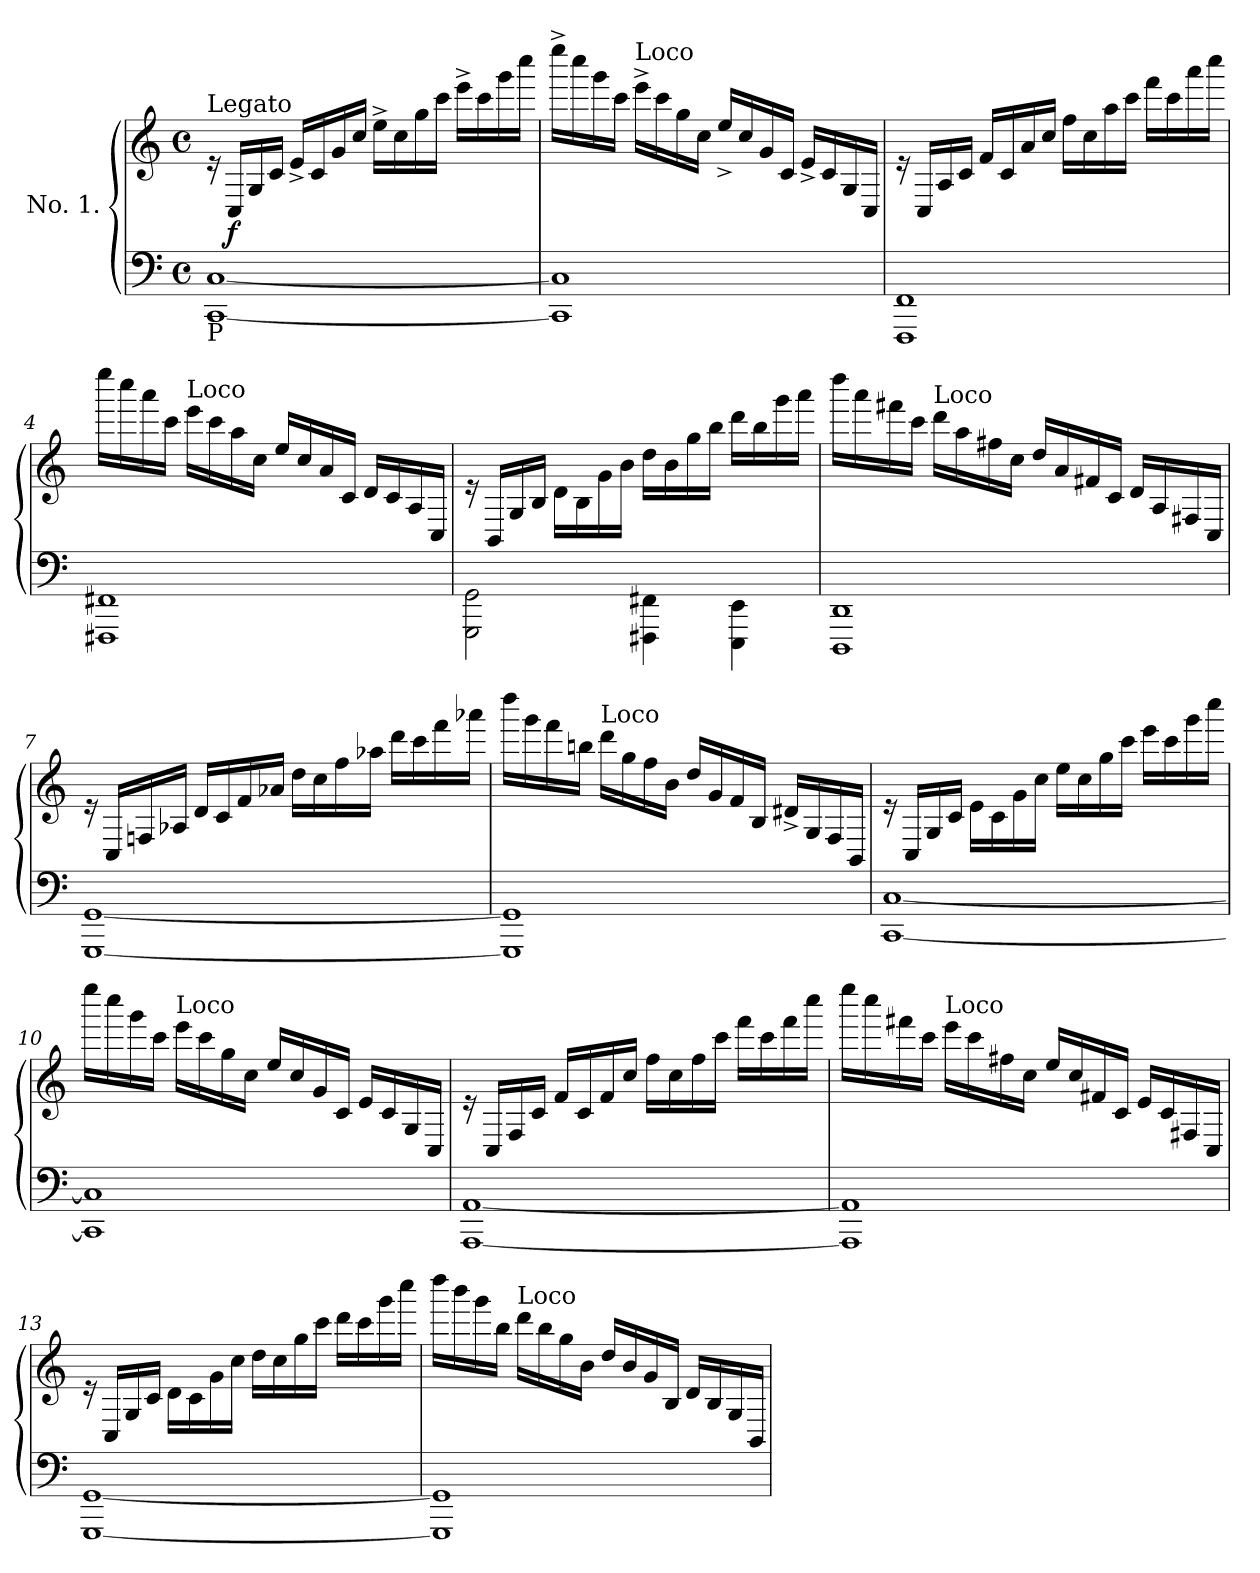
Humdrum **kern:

**kern	**kern	**dynam
*part1	*part1	*part1
*staff2	*staff1	*staff1/2
*I"No. 1.	*	*
*clefF4	*clefG2	*
*k[]	*k[]	*
*M4/4	*M4/4	*
*met(c)	*met(c)	*
*MM176	*MM176	*
=1	=1	=1
*^	*	*
!	!	!LO:TX:a:t=Legato	!
!LO:TX:b:t=P	!	!	!
1ryy	[1CC [1C	16re	.
!	!	!	!LO:DY:b
.	.	16C/LL	f
.	.	16G/	.
.	.	16c/JJ	.
.	.	16e^/LL	.
.	.	16c/	.
.	.	16g/	.
.	.	16cc/JJ	.
.	.	16ee^\LL	.
.	.	16cc\	.
.	.	16gg\	.
.	.	16ccc\JJ	.
.	.	16eee^\LL	.
.	.	16ccc\	.
.	.	16ggg\	.
.	.	16cccc\JJ	.
=2	=2	=2	=2
1ryy	1CC] 1C]	16eeee^\LL	.
.	.	16cccc\	.
.	.	16ggg\	.
.	.	16ccc\JJ	.
!	!	!LO:TX:a:t=Loco	!
.	.	16eee^\LL	.
.	.	16ccc\	.
.	.	16gg\	.
.	.	16cc\JJ	.
.	.	16ee^/LL	.
.	.	16cc/	.
.	.	16g/	.
.	.	16c/JJ	.
.	.	16e^/LL	.
.	.	16c/	.
.	.	16G/	.
.	.	16C/JJ	.
!!LO:LB:g=z
=3	=3	=3	=3
1ryy	1FFF 1FF	16re	.
.	.	16C/LL	.
.	.	16A/	.
.	.	16c/JJ	.
.	.	16f/LL	.
.	.	16c/	.
.	.	16a/	.
.	.	16cc/JJ	.
.	.	16ff\LL	.
.	.	16cc\	.
.	.	16aa\	.
.	.	16ccc\JJ	.
.	.	16fff\LL	.
.	.	16ccc\	.
.	.	16aaa\	.
.	.	16cccc\JJ	.
=4	=4	=4	=4
1ryy	1FFF#X 1FF#X	16eeee\LL	.
.	.	16cccc\	.
.	.	16aaa\	.
.	.	16ccc\JJ	.
!	!	!LO:TX:a:t=Loco	!
.	.	16eee\LL	.
.	.	16ccc\	.
.	.	16aa\	.
.	.	16cc\JJ	.
.	.	16ee/LL	.
.	.	16cc/	.
.	.	16a/	.
.	.	16c/JJ	.
.	.	16d/LL	.
.	.	16c/	.
.	.	16A/	.
.	.	16C/JJ	.
!!LO:LB:g=z
=5	=5	=5	=5
1ryy	2GGG\ 2GG\	16re	.
.	.	16BB/LL	.
.	.	16G/	.
.	.	16B/JJ	.
.	.	16d\LL	.
.	.	16B\	.
.	.	16g\	.
.	.	16b\JJ	.
.	4FFF#X\ 4FF#X\	16dd\LL	.
.	.	16b\	.
.	.	16gg\	.
.	.	16bb\JJ	.
.	4EEE\ 4EE\	16ddd\LL	.
.	.	16bb\	.
.	.	16ggg\	.
.	.	16aaa\JJ	.
=6	=6	=6	=6
1ryy	1DDD 1DD	16dddd\LL	.
.	.	16aaa\	.
.	.	16fff#X\	.
.	.	16ccc\JJ	.
!	!	!LO:TX:a:t=Loco	!
.	.	16ddd\LL	.
.	.	16aa\	.
.	.	16ff#X\	.
.	.	16cc\JJ	.
.	.	16dd/LL	.
.	.	16a/	.
.	.	16f#X/	.
.	.	16c/JJ	.
.	.	16d/LL	.
.	.	16A/	.
.	.	16F#X/	.
.	.	16C/JJ	.
!!LO:LB:g=z
=7	=7	=7	=7
1ryy	[1GGG [1GG	16re	.
.	.	16C/LL	.
.	.	16Fn/	.
.	.	16A-X/JJ	.
.	.	16d/LL	.
.	.	16c/	.
.	.	16f/	.
.	.	16a-X/JJ	.
.	.	16dd\LL	.
.	.	16cc\	.
.	.	16ff\	.
.	.	16aa-X\JJ	.
.	.	16ddd\LL	.
.	.	16ccc\	.
.	.	16fff\	.
.	.	16aaa-X\JJ	.
=8	=8	=8	=8
1ryy	1GGG] 1GG]	16dddd\LL	.
.	.	16ggg\	.
.	.	16fff\	.
.	.	16bbn\JJ	.
!	!	!LO:TX:a:t=Loco	!
.	.	16ddd\LL	.
.	.	16gg\	.
.	.	16ff\	.
.	.	16b\JJ	.
.	.	16dd/LL	.
.	.	16g/	.
.	.	16f/	.
.	.	16B/JJ	.
.	.	16d#X^/LL	.
.	.	16G/	.
.	.	16F/	.
.	.	16BB/JJ	.
!!LO:LB:g=z
=9	=9	=9	=9
1ryy	[1CC [1C	16re	.
.	.	16C/LL	.
.	.	16G/	.
.	.	16c/JJ	.
.	.	16e\LL	.
.	.	16c\	.
.	.	16g\	.
.	.	16cc\JJ	.
.	.	16ee\LL	.
.	.	16cc\	.
.	.	16gg\	.
.	.	16ccc\JJ	.
.	.	16eee\LL	.
.	.	16ccc\	.
.	.	16ggg\	.
.	.	16cccc\JJ	.
=10	=10	=10	=10
1ryy	1CC] 1C]	16eeee\LL	.
.	.	16cccc\	.
.	.	16ggg\	.
.	.	16ccc\JJ	.
!	!	!LO:TX:a:t=Loco	!
.	.	16eee\LL	.
.	.	16ccc\	.
.	.	16gg\	.
.	.	16cc\JJ	.
.	.	16ee/LL	.
.	.	16cc/	.
.	.	16g/	.
.	.	16c/JJ	.
.	.	16e/LL	.
.	.	16c/	.
.	.	16G/	.
.	.	16C/JJ	.
!!LO:PB:g=z
=11	=11	=11	=11
1ryy	[1AAA [1AA	16re	.
.	.	16C/LL	.
.	.	16F/	.
.	.	16c/JJ	.
.	.	16f/LL	.
.	.	16c/	.
.	.	16f/	.
.	.	16cc/JJ	.
.	.	16ff\LL	.
.	.	16cc\	.
.	.	16ff\	.
.	.	16ccc\JJ	.
.	.	16fff\LL	.
.	.	16ccc\	.
.	.	16fff\	.
.	.	16cccc\JJ	.
=12	=12	=12	=12
1ryy	1AAA] 1AA]	16eeee\LL	.
.	.	16cccc\	.
.	.	16fff#X\	.
.	.	16ccc\JJ	.
!	!	!LO:TX:a:t=Loco	!
.	.	16eee\LL	.
.	.	16ccc\	.
.	.	16ff#X\	.
.	.	16cc\JJ	.
.	.	16ee/LL	.
.	.	16cc/	.
.	.	16f#X/	.
.	.	16c/JJ	.
.	.	16e/LL	.
.	.	16c/	.
.	.	16F#X/	.
.	.	16C/JJ	.
!!LO:LB:g=z
=13	=13	=13	=13
1ryy	[1GGG [1GG	16re	.
.	.	16C/LL	.
.	.	16G/	.
.	.	16c/JJ	.
.	.	16d\LL	.
.	.	16c\	.
.	.	16g\	.
.	.	16cc\JJ	.
.	.	16dd\LL	.
.	.	16cc\	.
.	.	16gg\	.
.	.	16ccc\JJ	.
.	.	16ddd\LL	.
.	.	16ccc\	.
.	.	16ggg\	.
.	.	16cccc\JJ	.
=14	=14	=14	=14
1ryy	1GGG] 1GG]	16dddd\LL	.
.	.	16bbb\	.
.	.	16ggg\	.
.	.	16bb\JJ	.
!	!	!LO:TX:a:t=Loco	!
.	.	16ddd\LL	.
.	.	16bb\	.
.	.	16gg\	.
.	.	16b\JJ	.
.	.	16dd/LL	.
.	.	16b/	.
.	.	16g/	.
.	.	16B/JJ	.
.	.	16d/LL	.
.	.	16B/	.
.	.	16G/	.
.	.	16BB/JJ	.
*v	*v	*	*
=	=	=
*-	*-	*-
